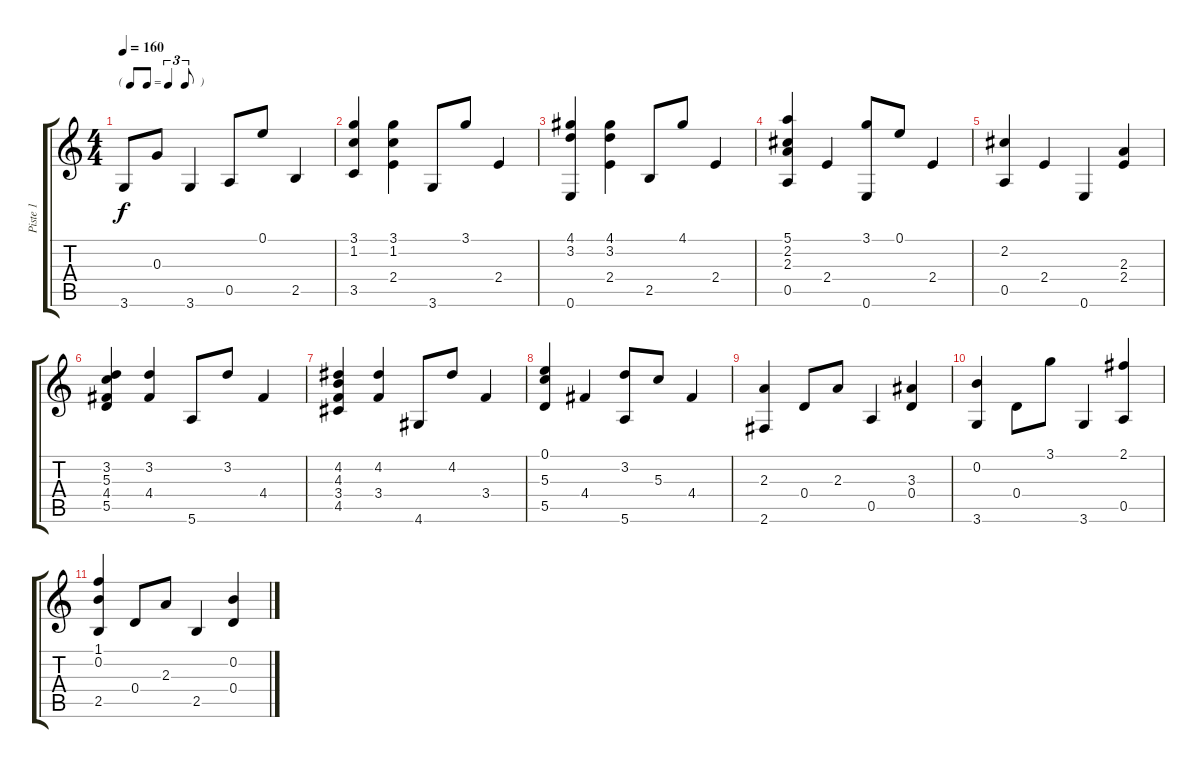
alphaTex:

\track ("Piste 1" "Piste 1") {instrument acousticguitarnylon}
\staff {score tabs}
\tuning (E4 B3 G3 D3 A2 E2) {hide}
\ts (4 4)
\tf triplet8th
\tempo 160
\clef g2
\ks c
3.6.8{dy f} 0.3.8 3.6.4 0.5.8 0.1.8 2.5.4 |
(3.1 1.2 3.5).4 (3.1 1.2 2.4).4 3.6.8 3.1.8 2.4.4 |
(4.1 3.2 0.6).4 (4.1 3.2 2.4).4 2.5.8 4.1.8 2.4.4 |
(5.1 2.2 2.3 0.5).4 2.4.4 (3.1 0.6).8 0.1.8 2.4.4 |
(2.2 0.5).4 2.4.4 0.6.4 (2.3 2.4).4 |
(3.2 5.3 4.4 5.5).4 (3.2 4.4).4 5.6.8 3.2.8 4.4.4 |
(4.2 4.3 3.4 4.5).4 (4.2 3.4).4 4.6.8 4.2.8 3.4.4 |
(0.1 5.3 5.5).4 4.4.4 (3.2 5.6).8 5.3.8 4.4.4 |
(2.3 2.6).4 0.4.8 2.3.8 0.5.4 (3.3 0.4).4 |
(0.2 3.6).4 0.4.8 3.1.8 3.6.4 (2.1 0.5).4 |
(1.1 0.2 2.5).4 0.4.8 2.3.8 2.5.4 (0.2 0.4).4
